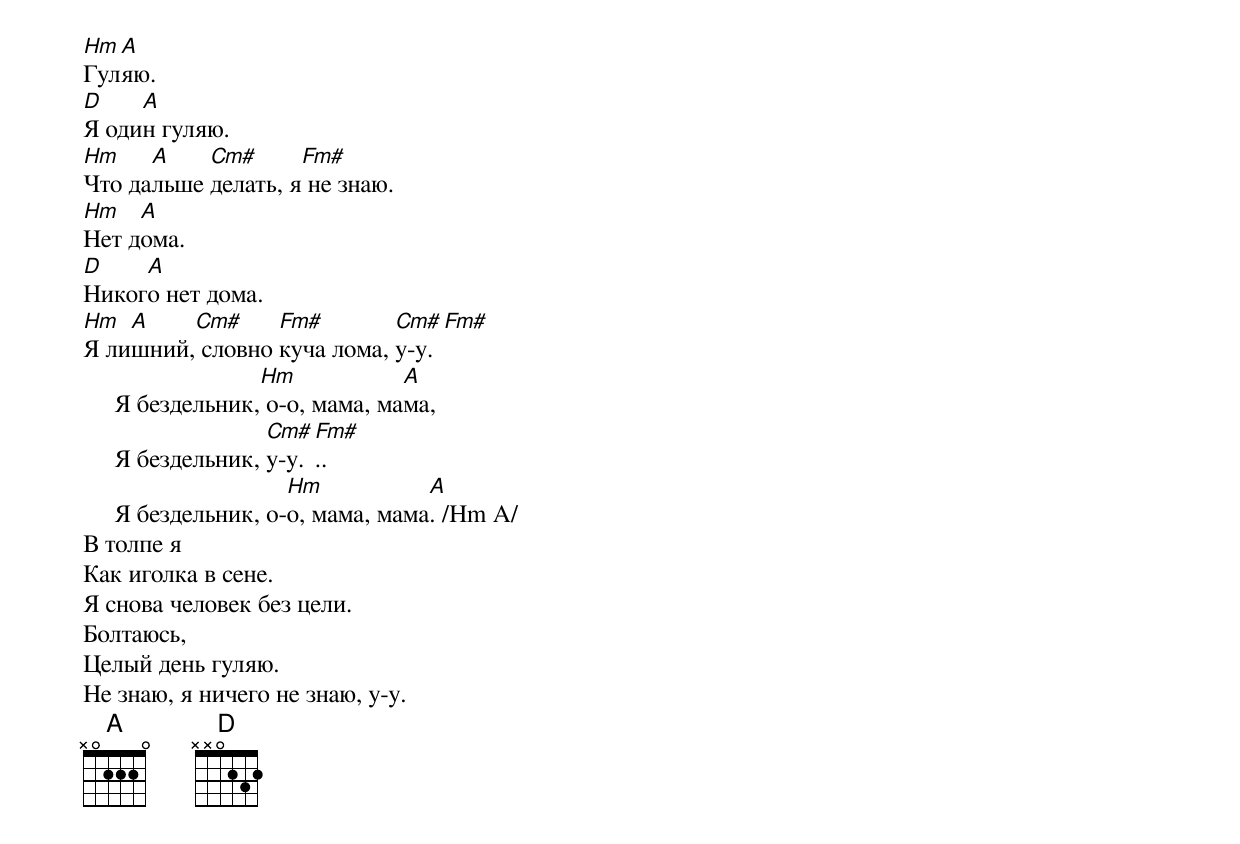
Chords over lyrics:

Hm A
Гуляю.
D    A
Я один гуляю.
Hm    A    Cm#      Fm#
Что дальше делать, я не знаю.
Hm   A
Нет дома.
D    A
Никого нет дома.
Hm  A    Cm#     Fm#        Cm# Fm#
Я лишний, словно куча лома, у-у.
                  Hm            A
     Я бездельник, о-о, мама, мама,
                   Cm# Fm#
     Я бездельник, у-у...
                     Hm           A
     Я бездельник, о-о, мама, мама. /Hm A/
В толпе я
Как иголка в сене.
Я снова человек без цели.
Болтаюсь,
Целый день гуляю.
Не знаю, я ничего не знаю, у-у.
